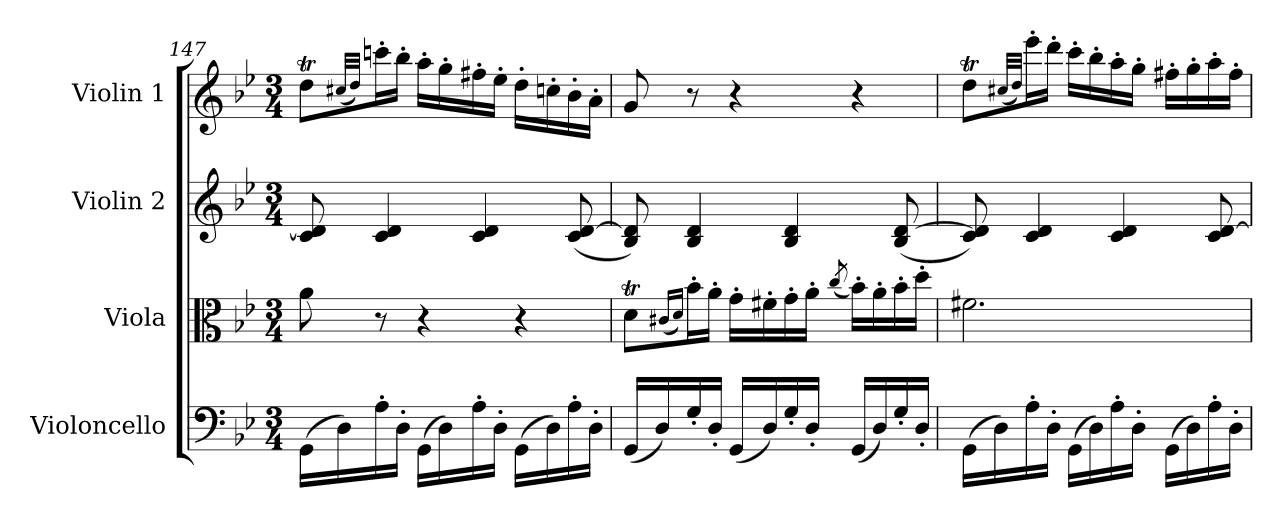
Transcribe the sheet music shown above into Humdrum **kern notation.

**kern	**kern	**kern	**kern
*part4	*part3	*part2	*part1
*staff4	*staff3	*staff2	*staff1
*I"Violoncello	*I"Viola	*I"Violin 2	*I"Violin 1
*I'Vc	*I'Vla	*I'Vln	*I'Vln
!!LO:LB:g=z
*clefF4	*clefC3	*clefG2	*clefG2
*k[b-e-]	*k[b-e-]	*k[b-e-]	*k[b-e-]
*M3/4	*M3/4	*M3/4	*M3/4
=147	=147	=147	=147
(16GG\LL	8a\	8c/ 8d/]	8ddt\L
16D\)	.	.	.
.	.	.	(32qcc#X/LLL
.	.	.	32qdd/JJJ)
16A'\	8r	4c/ 4d/	16cccn'\L
16D'\JJ	.	.	16bb-'\JJ
(16GG\LL	4r	.	16aa'\LL
16D\)	.	.	16gg'\
16A'\	.	4c/ 4d/	16ff#X'\
16D'\JJ	.	.	16ee-'\JJ
(16GG\LL	4r	.	16dd'\LL
16D\)	.	.	16ccnj'\
16A'\	.	(<8c/ [8d/	16b-'\
16D'\JJ	.	.	16a'\JJ
=148	=148	=148	=148
(16GG/LL	8dt\L	8B-/ 8d/])	8g/
16D/)	.	.	.
.	(16qc#X/LL	.	.
.	16qd/JJ)	.	.
16G'/	16b-'\L	4B-/ 4d/	8r
16D'/JJ	16a'\JJ	.	.
(16GG/LL	16g'\LL	.	4r
16D/)	16f#X'\	.	.
16G'/	16g'\	4B-/ 4d/	.
16D'/JJ	16a'\JJ	.	.
.	(8qcc/	.	.
(16GG/LL	16b-'\LL)	.	4r
16D/)	16a'\	.	.
16G'/	16b-'\	(<8B-/ [8d/	.
16D'/JJ	16dd'\JJ	.	.
=149	=149	=149	=149
(16GG\LL	2.f#X\	8c/ 8d/])	8ddt\L
16D\)	.	.	.
.	.	.	(32qcc#X/LLL
.	.	.	32qdd/JJJ)
16A'\	.	4c/ 4d/	16eee-'\L
16D'\JJ	.	.	16ddd'\JJ
(16GG\LL	.	.	16ccc'\LL
16D\)	.	.	16bb-'\
16A'\	.	4c/ 4d/	16aa'\
16D'\JJ	.	.	16gg'\JJ
(16GG\LL	.	.	16ff#X'\LL
16D\)	.	.	16gg'\
16A'\	.	8c/ [8d/	16aa'\
16D'\JJ	.	.	16ff#'\JJ
=	=	=	=
*-	*-	*-	*-
